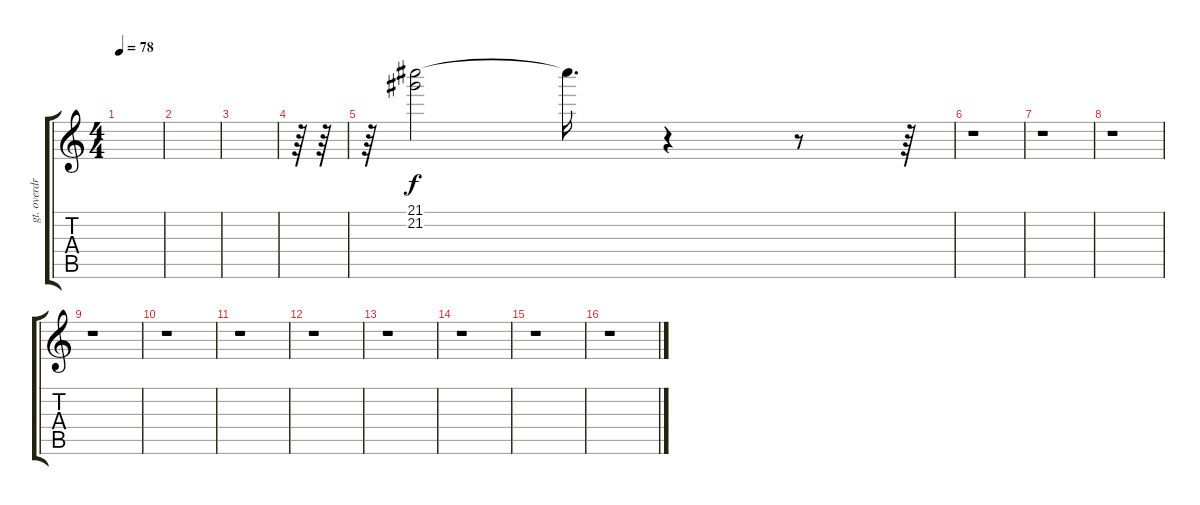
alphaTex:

\track ("gt. overdriven" "gt. overdr") {instrument overdrivenguitar}
\staff {score tabs}
\tuning (E4 B3 G3 D3 A2 E2) {hide}
\ts (4 4)
\tempo 78
\clef g2
\ks c
|
|
|
r.64 r.64 |
r.64 (21.1 21.2).2 21.1{t}.16{d dy f} r.4 r.8 r.64 |
r.1 |
r.1 |
r.1 |
r.1 |
r.1 |
r.1 |
r.1 |
r.1 |
r.1 |
r.1 |
r.1
